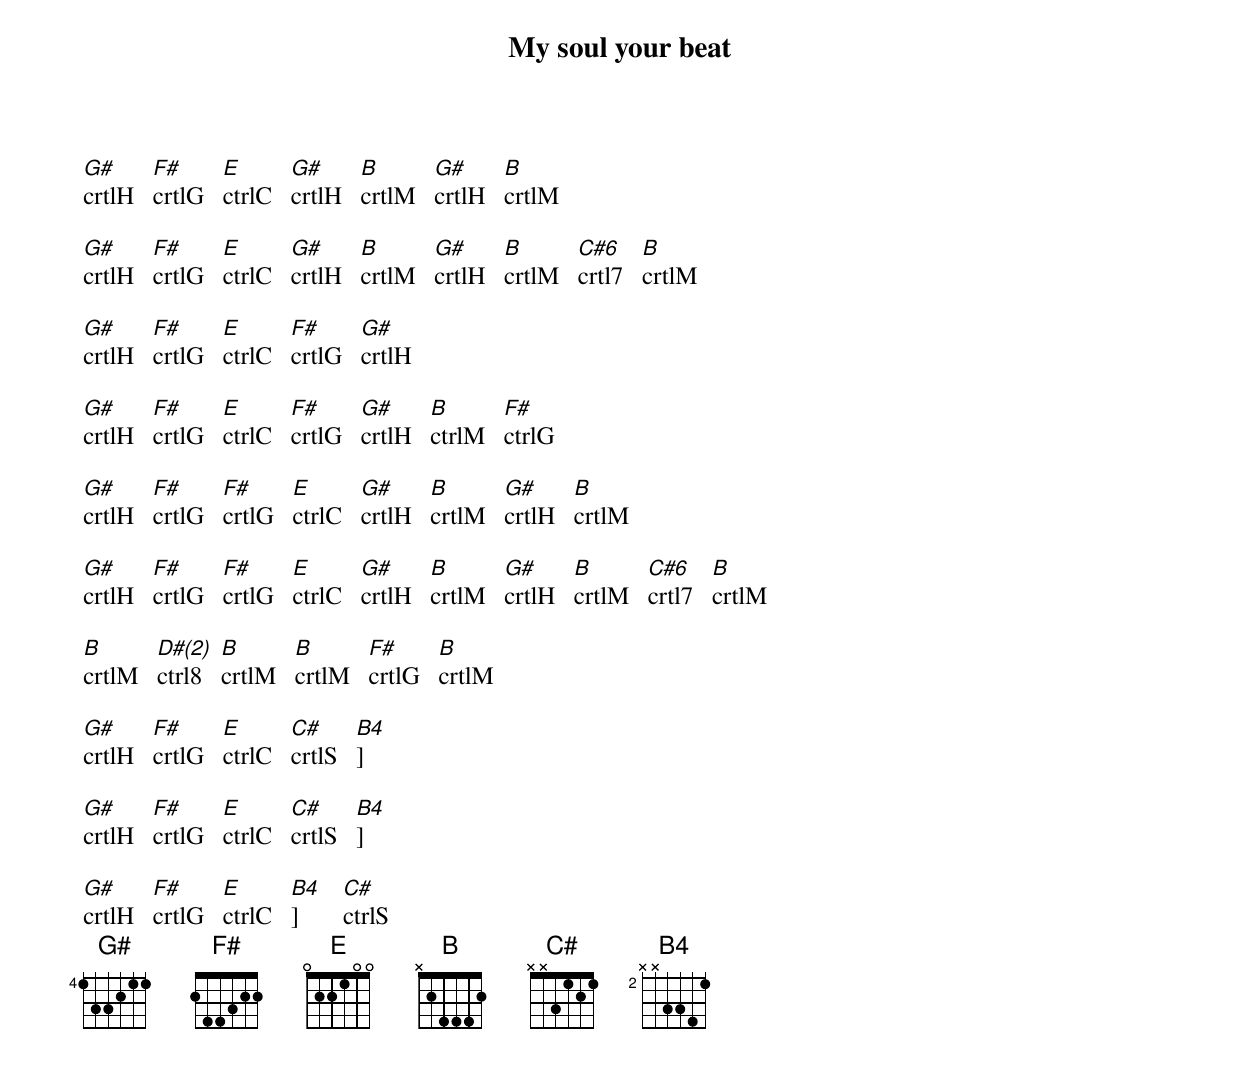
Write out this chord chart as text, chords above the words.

My soul your beat

G#	F#	E	G#	B	G#	B
crtlH 	crtlG 	ctrlC 	crtlH 	crtlM 	crtlH 	crtlM

G#	F#	E	G#	B	G#	B	C#6	B
crtlH 	crtlG	ctrlC 	crtlH 	crtlM 	crtlH 	crtlM 	crtl7 	crtlM

G#	F#	E	F#	G#
crtlH 	crtlG 	ctrlC	crtlG	crtlH

G#	F#	E	F#	G#	B	F#
crtlH 	crtlG 	ctrlC	crtlG	crtlH	ctrlM	ctrlG

G#	F#	F#	E	G#	B	G#	B
crtlH 	crtlG 	crtlG	ctrlC 	crtlH 	crtlM 	crtlH 	crtlM

G#	F#	F#	E	G#	B	G#	B	C#6	B
crtlH 	crtlG	crtlG	ctrlC 	crtlH 	crtlM 	crtlH 	crtlM 	crtl7 	crtlM

B	D#(2)	B	B	F#	B
crtlM	ctrl8	crtlM	crtlM	crtlG	crtlM

G#	F#	E	C#	B4
crtlH	crtlG	ctrlC	crtlS	]

G#	F#	E	C#	B4
crtlH	crtlG	ctrlC	crtlS	]

G#	F#	E	B4	C#
crtlH	crtlG	ctrlC	]	ctrlS
